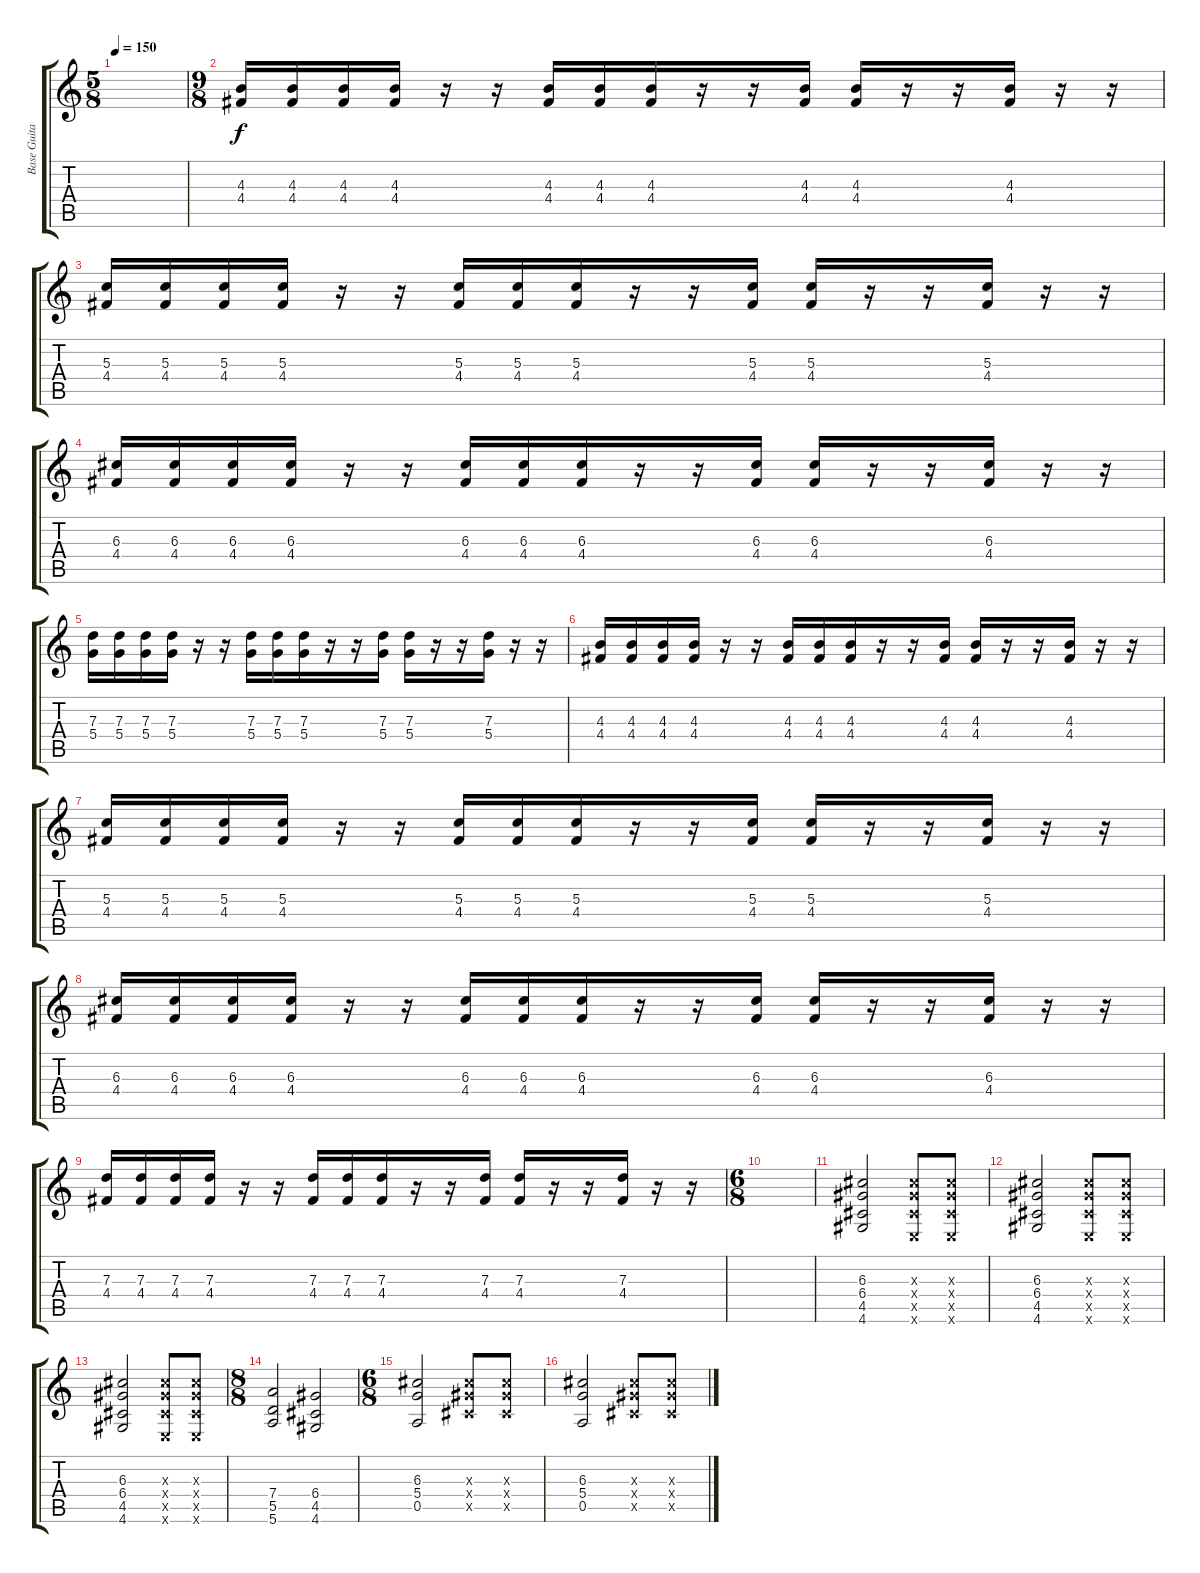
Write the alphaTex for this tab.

\track ("Base Guitar" "Base Guita") {instrument distortionguitar}
\staff {score tabs}
\tuning (E4 B3 G3 D3 A2 E2) {hide}
\ts (5 8)
\tempo 150
\clef g2
\ks c
|
\ts (9 8)
(4.3 4.4).16 (4.3 4.4).16 (4.3 4.4).16 (4.3 4.4).16 r.16 r.16 (4.3 4.4).16 (4.3 4.4).16 (4.3 4.4).16 r.16 r.16 (4.3 4.4).16 (4.3 4.4).16 r.16 r.16 (4.3 4.4).16 r.16 r.16 |
(5.3 4.4).16 (5.3 4.4).16 (5.3 4.4).16 (5.3 4.4).16 r.16 r.16 (5.3 4.4).16 (5.3 4.4).16 (5.3 4.4).16 r.16 r.16 (5.3 4.4).16 (5.3 4.4).16 r.16 r.16 (5.3 4.4).16 r.16 r.16 |
(6.3 4.4).16 (6.3 4.4).16 (6.3 4.4).16 (6.3 4.4).16 r.16 r.16 (6.3 4.4).16 (6.3 4.4).16 (6.3 4.4).16 r.16 r.16 (6.3 4.4).16 (6.3 4.4).16 r.16 r.16 (6.3 4.4).16 r.16 r.16 |
(7.3 5.4).16 (7.3 5.4).16 (7.3 5.4).16 (7.3 5.4).16 r.16 r.16 (7.3 5.4).16 (7.3 5.4).16 (7.3 5.4).16 r.16 r.16 (7.3 5.4).16 (7.3 5.4).16 r.16 r.16 (7.3 5.4).16 r.16 r.16 |
(4.3 4.4).16 (4.3 4.4).16 (4.3 4.4).16 (4.3 4.4).16 r.16 r.16 (4.3 4.4).16 (4.3 4.4).16 (4.3 4.4).16 r.16 r.16 (4.3 4.4).16 (4.3 4.4).16 r.16 r.16 (4.3 4.4).16 r.16 r.16 |
(5.3 4.4).16 (5.3 4.4).16 (5.3 4.4).16 (5.3 4.4).16 r.16 r.16 (5.3 4.4).16 (5.3 4.4).16 (5.3 4.4).16 r.16 r.16 (5.3 4.4).16 (5.3 4.4).16 r.16 r.16 (5.3 4.4).16 r.16 r.16 |
(6.3 4.4).16 (6.3 4.4).16 (6.3 4.4).16 (6.3 4.4).16 r.16 r.16 (6.3 4.4).16 (6.3 4.4).16 (6.3 4.4).16 r.16 r.16 (6.3 4.4).16 (6.3 4.4).16 r.16 r.16 (6.3 4.4).16 r.16 r.16 |
(7.3 4.4).16 (7.3 4.4).16 (7.3 4.4).16 (7.3 4.4).16 r.16 r.16 (7.3 4.4).16 (7.3 4.4).16 (7.3 4.4).16 r.16 r.16 (7.3 4.4).16 (7.3 4.4).16 r.16 r.16 (7.3 4.4).16 r.16 r.16 |
\ts (6 8)
|
(6.3 6.4 4.5 4.6).2 (6.3{x} 6.4{x} 4.5{x} 0.6{x}).8 (6.3{x} 6.4{x} 4.5{x} 0.6{x}).8 |
(6.3 6.4 4.5 4.6).2 (6.3{x} 6.4{x} 4.5{x} 0.6{x}).8 (6.3{x} 6.4{x} 4.5{x} 0.6{x}).8 |
(6.3 6.4 4.5 4.6).2 (6.3{x} 6.4{x} 4.5{x} 0.6{x}).8 (6.3{x} 6.4{x} 4.5{x} 0.6{x}).8 |
\ts (8 8)
(7.4 5.5 5.6).2 (6.4 4.5 4.6).2 |
\ts (6 8)
(6.3 5.4 0.5).2 (6.3{x} 6.4{x} 4.5{x}).8 (6.3{x} 6.4{x} 4.5{x}).8 |
(6.3 5.4 0.5).2 (6.3{x} 6.4{x} 4.5{x}).8 (6.3{x} 6.4{x} 4.5{x}).8
